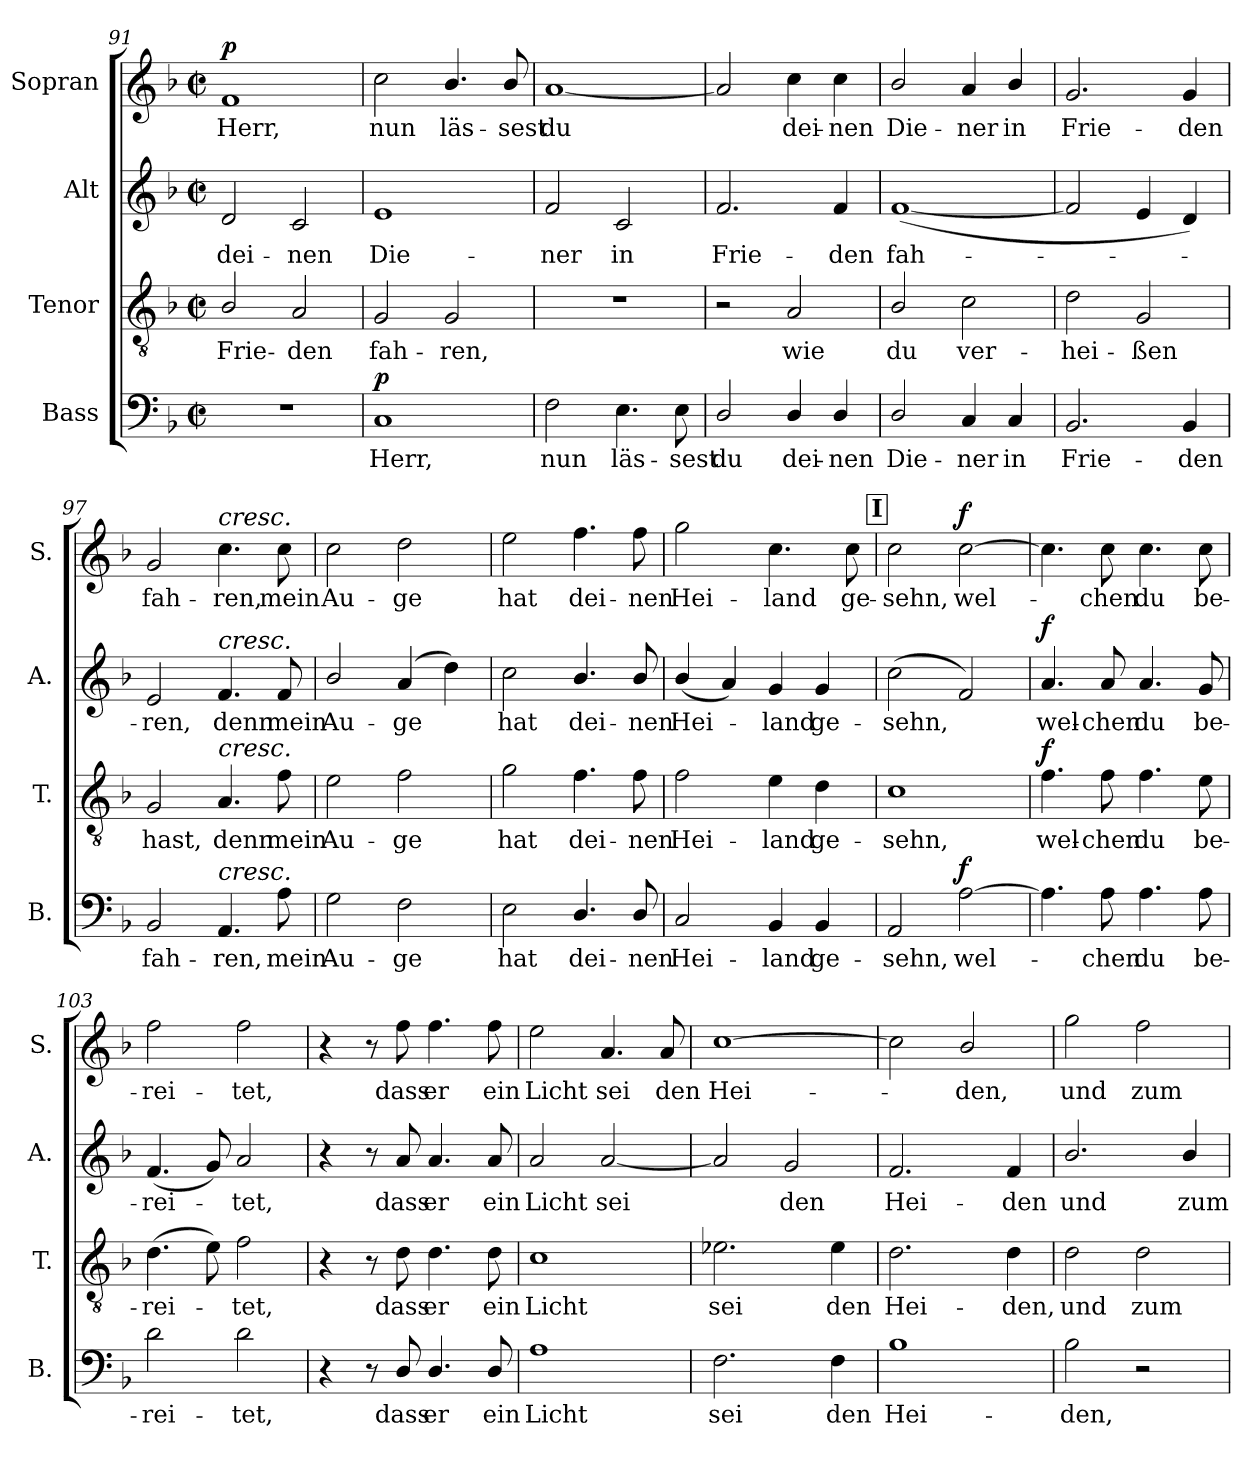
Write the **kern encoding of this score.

**kern	**text	**dynam	**kern	**text	**dynam	**kern	**text	**dynam	**kern	**text	**dynam
*part4	*part4	*part4	*part3	*part3	*part3	*part2	*part2	*part2	*part1	*part1	*part1
*staff4	*staff4	*staff4	*staff3	*staff3	*staff3	*staff2	*staff2	*staff2	*staff1	*staff1	*staff1
*I"Bass	*	*	*I"Tenor	*	*	*I"Alt	*	*	*I"Sopran	*	*
*I'B.	*	*	*I'T.	*	*	*I'A.	*	*	*I'S.	*	*
*clefF4	*	*	*clefGv2	*	*	*clefG2	*	*	*clefG2	*	*
*ITrd1c2	*	*	*ITrd1c2	*	*	*ITrd1c2	*	*	*ITrd1c2	*	*
*k[b-e-a-]	*	*	*k[b-e-a-]	*	*	*k[b-e-a-]	*	*	*k[b-e-a-]	*	*
*M2/2	*	*	*M2/2	*	*	*M2/2	*	*	*M2/2	*	*
*met(c|)	*	*	*met(c|)	*	*	*met(c|)	*	*	*met(c|)	*	*
=91	=91	=91	=91	=91	=91	=91	=91	=91	=91	=91	=91
!	!	!	!	!LO:LY:b	!	!	!LO:LY:b	!	!	!LO:LY:b	!LO:DY:a
1r	.	.	2A-/	Frie-	.	2c/	dei-	.	1e-	Herr,	p
!	!	!	!	!LO:LY:b	!	!	!LO:LY:b	!	!	!	!
.	.	.	2G/	-den	.	2B-/	-nen	.	.	.	.
=92	=92	=92	=92	=92	=92	=92	=92	=92	=92	=92	=92
!	!LO:LY:b	!LO:DY:a	!	!LO:LY:b	!	!	!LO:LY:b	!	!	!LO:LY:b	!
1BB-	Herr,	p	2F/	fah-	.	1d	Die-	.	2b-\	nun	.
!	!	!	!	!LO:LY:b	!	!	!	!	!	!LO:LY:b	!
.	.	.	2F/	-ren,	.	.	.	.	4.a-/	läs-	.
!	!	!	!	!	!	!	!	!	!	!LO:LY:b	!
.	.	.	.	.	.	.	.	.	8a-/	-sest	.
=93	=93	=93	=93	=93	=93	=93	=93	=93	=93	=93	=93
!	!LO:LY:b	!	!	!	!	!	!LO:LY:b	!	!	!LO:LY:b	!
2E-\	nun	.	1r	.	.	2e-/	-ner	.	[1g	du	.
!	!LO:LY:b	!	!	!	!	!	!LO:LY:b	!	!	!	!
4.D\	läs-	.	.	.	.	2B-/	in	.	.	.	.
!	!LO:LY:b	!	!	!	!	!	!	!	!	!	!
8D\	-sest	.	.	.	.	.	.	.	.	.	.
=94	=94	=94	=94	=94	=94	=94	=94	=94	=94	=94	=94
!	!LO:LY:b	!	!	!	!	!	!LO:LY:b	!	!	!	!
2C/	du	.	2r	.	.	2.e-/	Frie-	.	2g/]	.	.
!	!LO:LY:b	!	!	!LO:LY:b	!	!	!	!	!	!LO:LY:b	!
4C/	dei-	.	2G/	wie	.	.	.	.	4b-\	dei-	.
!	!LO:LY:b	!	!	!	!	!	!LO:LY:b	!	!	!LO:LY:b	!
4C/	-nen	.	.	.	.	4e-/	-den	.	4b-\	-nen	.
!!LO:LB:g=z
=95	=95	=95	=95	=95	=95	=95	=95	=95	=95	=95	=95
!	!LO:LY:b	!	!	!LO:LY:b	!	!	!LO:LY:b	!	!	!LO:LY:b	!
2C/	Die-	.	2A-/	du	.	(>[1e-	fah-	.	2a-/	Die-	.
!	!LO:LY:b	!	!	!LO:LY:b	!	!	!	!	!	!LO:LY:b	!
4BB-/	-ner	.	2B-\	ver-	.	.	.	.	4g/	-ner	.
!	!LO:LY:b	!	!	!	!	!	!	!	!	!LO:LY:b	!
4BB-/	in	.	.	.	.	.	.	.	4a-/	in	.
=96	=96	=96	=96	=96	=96	=96	=96	=96	=96	=96	=96
!	!LO:LY:b	!	!	!LO:LY:b	!	!	!	!	!	!LO:LY:b	!
2.AA-/	Frie-	.	2c\	-hei-	.	2e-/]	.	.	2.f/	Frie-	.
!	!	!	!	!LO:LY:b	!	!	!	!	!	!	!
.	.	.	2F/	-ßen	.	4d/	.	.	.	.	.
!	!LO:LY:b	!	!	!	!	!	!	!	!	!LO:LY:b	!
4AA-/	-den	.	.	.	.	4c/)	.	.	4f/	-den	.
=97	=97	=97	=97	=97	=97	=97	=97	=97	=97	=97	=97
!	!LO:LY:b	!	!	!LO:LY:b	!	!	!LO:LY:b	!	!	!LO:LY:b	!
2AA-/	fah-	.	2F/	hast,	.	2d/	-ren,	.	2f/	fah-	.
!	!	!	!	!	!	!	!	!	!LO:TX:a:i:t=cresc.	!	!
!	!	!	!	!	!	!LO:TX:a:i:t=cresc.	!	!	!	!	!
!	!	!	!LO:TX:a:i:t=cresc.	!	!	!	!	!	!	!	!
!LO:TX:a:i:t=cresc.	!	!	!	!	!	!	!	!	!	!	!
!	!LO:LY:b	!	!	!LO:LY:b	!	!	!LO:LY:b	!	!	!LO:LY:b	!
4.GG/	-ren,	.	4.G/	denn	.	4.e-/	denn	.	4.b-\	-ren,	.
!	!LO:LY:b	!	!	!LO:LY:b	!	!	!LO:LY:b	!	!	!LO:LY:b	!
8G\	mein	.	8e-\	mein	.	8e-/	mein	.	8b-\	mein	.
=98	=98	=98	=98	=98	=98	=98	=98	=98	=98	=98	=98
!	!LO:LY:b	!	!	!LO:LY:b	!	!	!LO:LY:b	!	!	!LO:LY:b	!
2F\	Au-	.	2d\	Au-	.	2a-/	Au-	.	2b-\	Au-	.
!	!LO:LY:b	!	!	!LO:LY:b	!	!	!LO:LY:b	!	!	!LO:LY:b	!
2E-\	-ge	.	2e-\	-ge	.	(>4g/	-ge	.	2cc\	-ge	.
.	.	.	.	.	.	4cc\)	.	.	.	.	.
=99	=99	=99	=99	=99	=99	=99	=99	=99	=99	=99	=99
!	!LO:LY:b	!	!	!LO:LY:b	!	!	!LO:LY:b	!	!	!LO:LY:b	!
2D\	hat	.	2f\	hat	.	2b-\	hat	.	2dd\	hat	.
!	!LO:LY:b	!	!	!LO:LY:b	!	!	!LO:LY:b	!	!	!LO:LY:b	!
4.C/	dei-	.	4.e-\	dei-	.	4.a-/	dei-	.	4.ee-\	dei-	.
!	!LO:LY:b	!	!	!LO:LY:b	!	!	!LO:LY:b	!	!	!LO:LY:b	!
8C/	-nen	.	8e-\	-nen	.	8a-/	-nen	.	8ee-\	-nen	.
=100	=100	=100	=100	=100	=100	=100	=100	=100	=100	=100	=100
!	!LO:LY:b	!	!	!LO:LY:b	!	!	!LO:LY:b	!	!	!LO:LY:b	!
2BB-/	Hei-	.	2e-\	Hei-	.	(<4a-/	Hei-	.	2ff\	Hei-	.
.	.	.	.	.	.	4g/)	.	.	.	.	.
!	!LO:LY:b	!	!	!LO:LY:b	!	!	!LO:LY:b	!	!	!LO:LY:b	!
4AA-/	-land	.	4d\	-land	.	4f/	-land	.	4.b-\	-land	.
!	!LO:LY:b	!	!	!LO:LY:b	!	!	!LO:LY:b	!	!	!	!
4AA-/	ge-	.	4c\	ge-	.	4f/	ge-	.	.	.	.
!	!	!	!	!	!	!	!	!	!	!LO:LY:b	!
.	.	.	.	.	.	.	.	.	8b-\	ge-	.
!!LO:LB:g=z
!!LO:REH:place=s1:a:B:fs=14:t=I
=101	=101	=101	=101	=101	=101	=101	=101	=101	=101	=101	=101
!	!LO:LY:b	!	!	!LO:LY:b	!	!	!LO:LY:b	!	!	!LO:LY:b	!
2GG/	-sehn,	.	1B-	-sehn,	.	(>2b-\	-sehn,	.	2b-\	-sehn,	.
!	!LO:LY:b	!LO:DY:a	!	!	!	!	!	!	!	!LO:LY:b	!LO:DY:a
[2G\	wel-	f	.	.	.	2e-/)	.	.	[2b-\	wel-	f
=102	=102	=102	=102	=102	=102	=102	=102	=102	=102	=102	=102
!	!	!	!	!LO:LY:b	!LO:DY:a	!	!LO:LY:b	!LO:DY:a	!	!	!
4.G\]	.	.	4.e-\	wel-	f	4.g/	wel-	f	4.b-\]	.	.
!	!LO:LY:b	!	!	!LO:LY:b	!	!	!LO:LY:b	!	!	!LO:LY:b	!
8G\	-chen	.	8e-\	-chen	.	8g/	-chen	.	8b-\	-chen	.
!	!LO:LY:b	!	!	!LO:LY:b	!	!	!LO:LY:b	!	!	!LO:LY:b	!
4.G\	du	.	4.e-\	du	.	4.g/	du	.	4.b-\	du	.
!	!LO:LY:b	!	!	!LO:LY:b	!	!	!LO:LY:b	!	!	!LO:LY:b	!
8G\	be-	.	8d\	be-	.	8f/	be-	.	8b-\	be-	.
=103	=103	=103	=103	=103	=103	=103	=103	=103	=103	=103	=103
!	!LO:LY:b	!	!	!LO:LY:b	!	!	!LO:LY:b	!	!	!LO:LY:b	!
2c\	-rei-	.	(>4.c\	-rei-	.	(<4.e-/	-rei-	.	2ee-\	-rei-	.
.	.	.	8d\)	.	.	8f/)	.	.	.	.	.
!	!LO:LY:b	!	!	!LO:LY:b	!	!	!LO:LY:b	!	!	!LO:LY:b	!
2c\	-tet,	.	2e-\	-tet,	.	2g/	-tet,	.	2ee-\	-tet,	.
=104	=104	=104	=104	=104	=104	=104	=104	=104	=104	=104	=104
4r	.	.	4r	.	.	4r	.	.	4r	.	.
8r	.	.	8r	.	.	8r	.	.	8r	.	.
!	!LO:LY:b	!	!	!LO:LY:b	!	!	!LO:LY:b	!	!	!LO:LY:b	!
8C/	dass	.	8c\	dass	.	8g/	dass	.	8ee-\	dass	.
!	!LO:LY:b	!	!	!LO:LY:b	!	!	!LO:LY:b	!	!	!LO:LY:b	!
4.C/	er	.	4.c\	er	.	4.g/	er	.	4.ee-\	er	.
!	!LO:LY:b	!	!	!LO:LY:b	!	!	!LO:LY:b	!	!	!LO:LY:b	!
8C/	ein	.	8c\	ein	.	8g/	ein	.	8ee-\	ein	.
=105	=105	=105	=105	=105	=105	=105	=105	=105	=105	=105	=105
!	!LO:LY:b	!	!	!LO:LY:b	!	!	!LO:LY:b	!	!	!LO:LY:b	!
1G	Licht	.	1B-	Licht	.	2g/	Licht	.	2dd\	Licht	.
!	!	!	!	!	!	!	!LO:LY:b	!	!	!LO:LY:b	!
.	.	.	.	.	.	[2g/	sei	.	4.g/	sei	.
!	!	!	!	!	!	!	!	!	!	!LO:LY:b	!
.	.	.	.	.	.	.	.	.	8g/	den	.
=106	=106	=106	=106	=106	=106	=106	=106	=106	=106	=106	=106
!	!LO:LY:b	!	!	!LO:LY:b	!	!	!	!	!	!LO:LY:b	!
2.E-\	sei	.	2.d-X\	sei	.	2g/]	.	.	[1b-	Hei-	.
!	!	!	!	!	!	!	!LO:LY:b	!	!	!	!
.	.	.	.	.	.	2f/	den	.	.	.	.
!	!LO:LY:b	!	!	!LO:LY:b	!	!	!	!	!	!	!
4E-\	den	.	4d-\	den	.	.	.	.	.	.	.
!!LO:PB:g=z
=107	=107	=107	=107	=107	=107	=107	=107	=107	=107	=107	=107
!	!LO:LY:b	!	!	!LO:LY:b	!	!	!LO:LY:b	!	!	!	!
1A-	Hei-	.	2.c\	Hei-	.	2.e-/	Hei-	.	2b-\]	.	.
!	!	!	!	!	!	!	!	!	!	!LO:LY:b	!
.	.	.	.	.	.	.	.	.	2a-/	-den,	.
!	!	!	!	!LO:LY:b	!	!	!LO:LY:b	!	!	!	!
.	.	.	4c\	-den,	.	4e-/	-den	.	.	.	.
=108	=108	=108	=108	=108	=108	=108	=108	=108	=108	=108	=108
!	!LO:LY:b	!	!	!LO:LY:b	!	!	!LO:LY:b	!	!	!LO:LY:b	!
2A-\	-den,	.	2c\	und	.	2.a-/	und	.	2ff\	und	.
!	!	!	!	!LO:LY:b	!	!	!	!	!	!LO:LY:b	!
2r	.	.	2c\	zum	.	.	.	.	2ee-\	zum	.
!	!	!	!	!	!	!	!LO:LY:b	!	!	!	!
.	.	.	.	.	.	4a-/	zum	.	.	.	.
=	=	=	=	=	=	=	=	=	=	=	=
*-	*-	*-	*-	*-	*-	*-	*-	*-	*-	*-	*-
